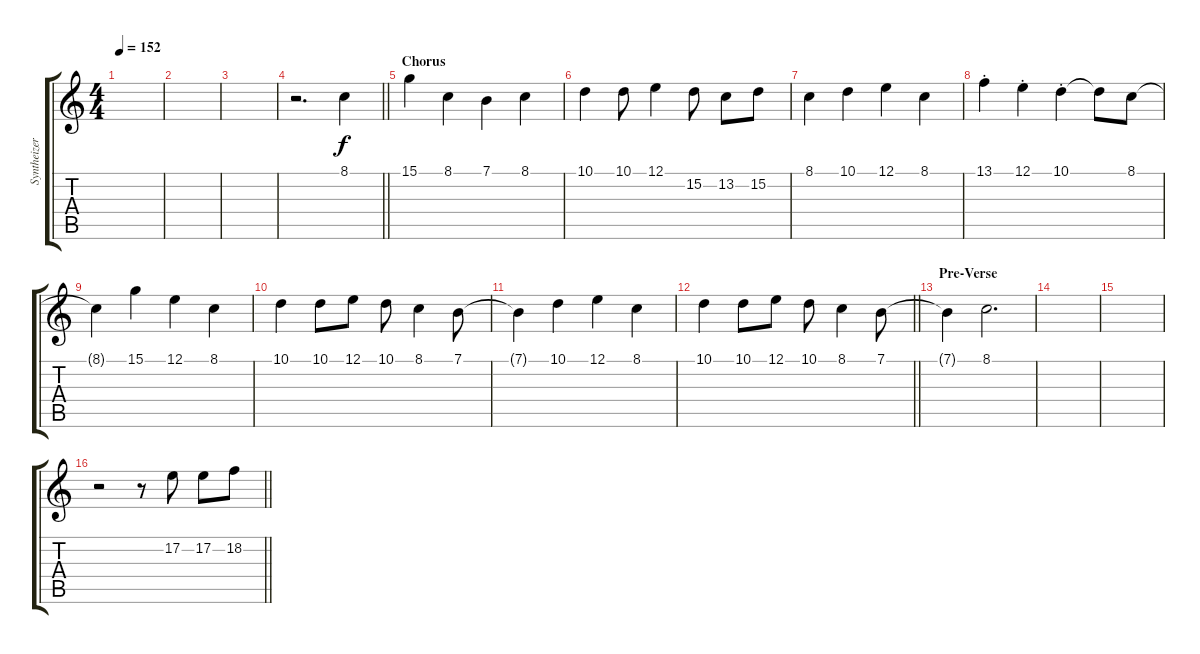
\track ("Syntheizer" "Syntheizer") {instrument pad1newage}
\staff {score tabs}
\tuning (E4 B3 G3 D3 A2 E2) {hide}
\ts (4 4)
\tempo 152
\clef g2
\ks c
|
|
|
\barLineRight lightlight
r.2{d volume 12 instrument lead1square} 8.1.4 |
\section ("" "Chorus")
15.1.4 8.1.4 7.1.4 8.1.4 |
10.1.4 10.1.8 12.1.4 15.2.8 13.2.8 15.2.8 |
8.1.4 10.1.4 12.1.4 8.1.4 |
13.1{st}.4 12.1{st}.4 10.1{st}.4 10.1{t}.8 8.1.8 |
8.1{t}.4 15.1.4 12.1.4 8.1.4 |
10.1.4 10.1.8 12.1.8 10.1.8 8.1.4 7.1.8 |
7.1{t}.4 10.1.4 12.1.4 8.1.4 |
\barLineRight lightlight
10.1.4 10.1.8 12.1.8 10.1.8 8.1.4 7.1.8 |
\section ("" "Pre-Verse")
7.1{t}.4 8.1.2{d} |
|
|
\barLineRight lightlight
r.2{volume 14 instrument acousticgrandpiano} r.8 17.2.8 17.2.8 18.2.8
